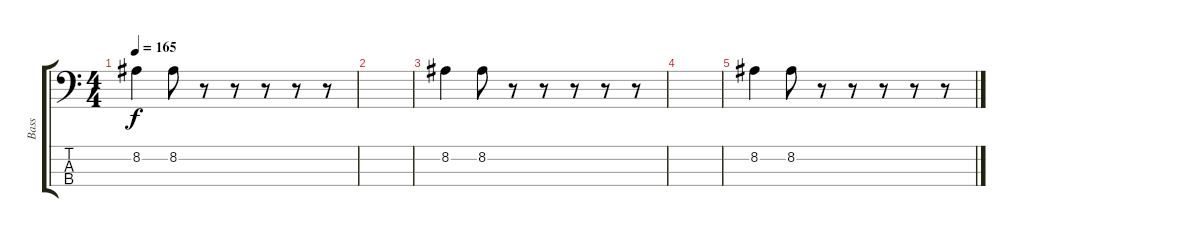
\track ("Bass" "Bass") {instrument electricbassfinger}
\staff {score tabs}
\tuning (G2 D2 A1 E1) {hide}
\ts (4 4)
\tempo 165
\clef f4
\ks c
8.2.4{dy f} 8.2.8 r.8 r.8 r.8 r.8 r.8 |
|
8.2.4 8.2.8 r.8 r.8 r.8 r.8 r.8 |
|
8.2.4 8.2.8 r.8 r.8 r.8 r.8 r.8
